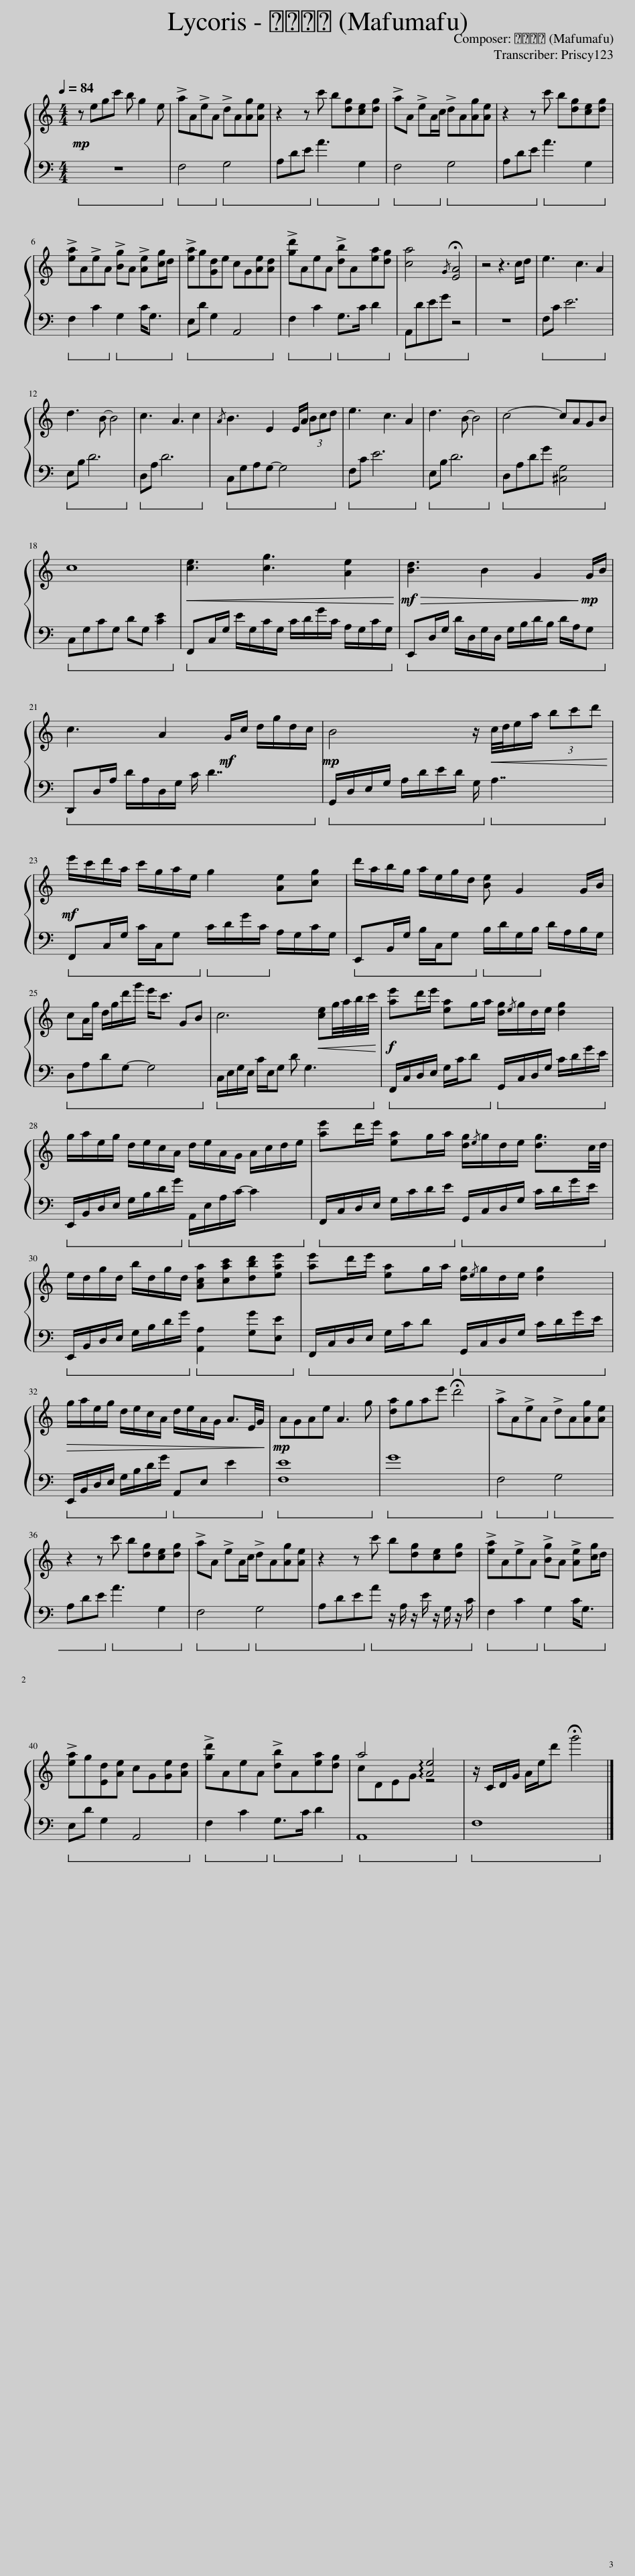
X:1
%%score { ( 1 3 ) | 2 }
L:1/8
Q:1/4=84
M:4/4
I:linebreak $
K:C
V:1 treble
V:3 treble
V:2 bass
V:1
!mp! z egc' b g2 e | !>!aA!>!eA !>!dA[Ag][Ae] | z2 z c' b[dg][ce][dg] | !>!aA !>!eA/c/ !>!dA[Ag][Ae] | z2 z c' b[dg][ce][dg] |$ %5
 !>![ea]A!>!eA !>![Bg]A !>![Ae][cg]/d/ | !>![ea]g[Gd]e cG[Ae][Ad] | !>![gd']AeA !>![db]A[ea][dg] | [ca]4{/!fermata!G} !fermata![EA]4 | z4 z3 c/d/ | %10
 e3 c3 A2 |$ d3 B- B4 | c3 A3 c2 |{/A} B3 E2 E/A/ (3Bcd | e3 c3 A2 | %15
 d3 B- B4 | c4- cAGB |$ c8 |!<(! [ce]3 [cg]3 [Ae]2!<)! |!mf!!>(! [Bd]3 B2 G2!>)!!mp! G/B/ |$ %20
 c3 A2!mf! G/c/ d/g/d/c/ |!mp! B4 z/!<(! c/4d/4e/a/ (3bc'd'!<)! |$!mf! e'/c'/d'/a/ c'/g/a/e/ g2 [Ae][cg] | d'/a/b/g/ a/e/g/d/ [Be] G2 G/B/ |$ cA/g/ d/g/d'/g'/ e'<c' GB | %25
 c6!<(! [ce]g/4a/4b/4c'/4!<)! |!f! [ae']d'/e'/ [ea]g/a/ [dg]/{/e}g/d/e/ [dg]2 |$ g/a/e/g/ d/e/c/A/ d/e/A/G/ A/c/d/e/ | [ae']d'/e'/ [ea]g/a/ [dg]/{/e}g/d/e/ [dg]3/2c/4d/4 |$ e/d/g/d/ b/d/g/d/ [Aca][cac'][dbd'][eae'] | %30
 [ae']d'/e'/ [ea]g/a/ [dg]/{/e}g/d/e/ [dg]2 |$!>(! g/a/e/g/ d/e/c/A/ d/e/A/G/ A3/2E/4G/4!>)! |!mp! AGAe A3 g | [da]gae' !fermata!d'4 | !>!aA!>!eA !>!dA[Ag][Ae] |$ %35
 z2 z c' b[dg][ce][dg] | !>!aA !>!eA/c/ !>!dA[Ag][Ae] | z2 z c' b[dg][ce][dg] | !>![ea]A!>!eA !>![Bg]A !>![Ae][cg]/d/ |$ !>![ea]g[Ed][Ae] cG[Ge][Ad] | %40
 !>![gd']AeA !>![db]A[ea][dg] | a4 !arpeggio![Ae]4 | z/ C/D/G/ A/e/d' !fermata!g'4 |] %43
V:2
!ped! z8!ped-up! |!ped! F,4!ped-up!!ped! G,4 | A,DE!ped-up!!ped! A3 G,2!ped-up! |!ped! F,4!ped-up!!ped! G,4 | A,DE!ped-up!!ped! A3 G,2!ped-up! |$ %5
!ped! F,2 C2!ped-up!!ped! G,2 C<G,!ped-up! |!ped! E,D G,2 A,,4!ped-up! |!ped! F,2 C2!ped-up!!ped! G,>C D2!ped-up! |!ped! A,,DEG z4!ped-up! | z8 | %10
!ped! F,C E6!ped-up! |$!ped! E,B, D6!ped-up! |!ped! D,A, D6!ped-up! |!ped! C,G,A,G,- G,4!ped-up! |!ped! F,C E6!ped-up! | %15
!ped! E,B, D6!ped-up! |!ped! D,A,DG [^C,G,]4!ped-up! |$!ped! C,G,CG, DG, [CE]2!ped-up! |!ped! F,,C,/G,/ E/G,/C/G,/ C/D/G/C/ A,/G,/C/G,/!ped-up! |!ped! E,,D,/G,/ D/D,/G,/D,/ G,/B,/D/B,/ D/A,/G,!ped-up! |$ %20
!ped! D,,D,/A,/ D/A,/D,/G,/ C/ D7/2!ped-up! |!ped! G,,/D,/E,/G,/ A,/D/E/D/ G,/!ped-up!!ped! A,7/2!ped-up! |$!ped! F,,C,/G,/ C/C,/G,!ped-up!!ped! C/D/G/C/!ped-up! A,/G,/C/G,/ |!ped! E,,B,,/G,/ B,/C,/G,!ped-up!!ped! B,/D/G,/B,/!ped-up! D/A,/B,/G,/ |$!ped! D,A,DG,- G,4!ped-up! | %25
!ped! C,/E,/G,/E,/ C/E,/G, D G,3!ped-up! |!ped! F,,/C,/D,/E,/ G,/C/D!ped-up!!ped! G,,/C,/D,/G,/ C/D/G/E/!ped-up! |$!ped! E,,/B,,/D,/E,/ G,/B,/D/G/!ped-up!!ped! A,,/E,/A,/C/- C2!ped-up! |!ped! F,,/C,/D,/E,/ G,/C/D/E/!ped-up!!ped! G,,/C,/D,/G,/ C/D/G/E/!ped-up! |$!ped! E,,/B,,/D,/E,/ G,/B,/D/G/!ped-up!!ped! [A,,A,]2 [G,G][E,E]!ped-up! | %30
!ped! F,,/C,/D,/E,/ G,/C/D!ped-up!!ped! G,,/C,/D,/G,/ C/D/G/E/!ped-up! |$!ped! E,,/B,,/D,/E,/ G,/B,/D/G/!ped-up!!ped! A,,E, E2!ped-up! |!ped! [F,E]8!ped-up! |!ped! G8!ped-up! |!ped! F,4!ped-up!!ped! G,4 |$ %35
 A,DE!ped-up!!ped! A3 G,2!ped-up! |!ped! F,4!ped-up!!ped! G,4 | A,DE!ped-up!!ped!A z/ A,/ z/ E/ z/ G,/ z/ C/!ped-up! |!ped! F,2 C2!ped-up!!ped! G,2 C<G,!ped-up! |$!ped! E,D G,2 A,,4!ped-up! | %40
!ped! F,2 C2!ped-up!!ped! G,>C D2!ped-up! |!ped! A,,8!ped-up! |!ped! F,8!ped-up! |] %43
V:3
 x8 | x8 | x8 | x8 | x8 |$ %5
 x8 | x8 | x8 | x8 | x8 | %10
 x8 |$ x8 | x8 | x8 | x8 | %15
 x8 | x8 |$ x8 | x8 | x8 |$ %20
 x8 | x8 |$ x8 | x8 |$ x8 | %25
 x8 | x8 |$ x8 | x8 |$ x8 | %30
 x8 |$ x8 | x8 | x8 | x8 |$ %35
 x8 | x8 | x8 | x8 |$ x8 | %40
 x8 | cDEG z4 | x8 |] %43
